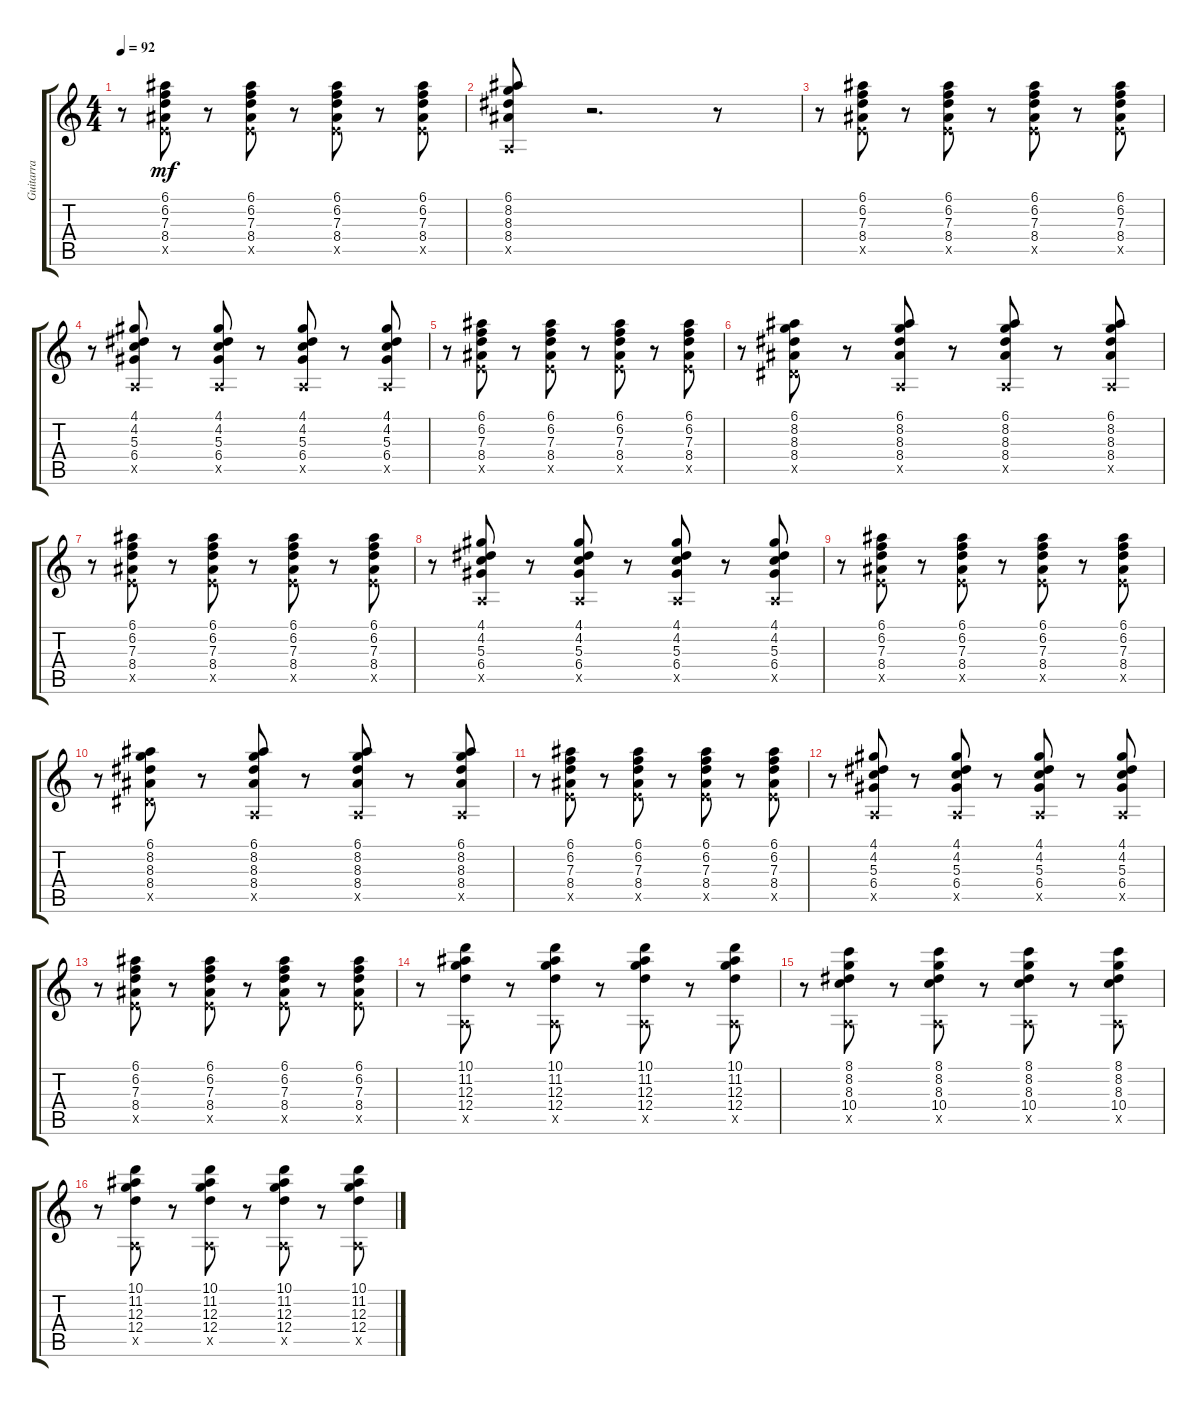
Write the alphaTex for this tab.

\track ("Guitarra" "Guitarra") {instrument electricguitarjazz}
\staff {score tabs}
\tuning (E4 B3 G3 D3 A2 E2) {hide}
\ts (4 4)
\tempo 92
\clef g2
\ks c
r.8{dy mf} (6.1 6.2 7.3 8.4 7.5{x}).8 r.8 (6.1 6.2 7.3 8.4 7.5{x}).8 r.8 (6.1 6.2 7.3 8.4 7.5{x}).8 r.8 (6.1 6.2 7.3 8.4 7.5{x}).8 |
(6.1 8.2 8.3 8.4 0.5{x}).8 r.2{d} r.8 |
r.8 (6.1 6.2 7.3 8.4 7.5{x}).8 r.8 (6.1 6.2 7.3 8.4 7.5{x}).8 r.8 (6.1 6.2 7.3 8.4 7.5{x}).8 r.8 (6.1 6.2 7.3 8.4 7.5{x}).8 |
r.8 (4.1 4.2 5.3 6.4 0.5{x}).8 r.8 (4.1 4.2 5.3 6.4 0.5{x}).8 r.8 (4.1 4.2 5.3 6.4 0.5{x}).8 r.8 (4.1 4.2 5.3 6.4 0.5{x}).8 |
r.8 (6.1 6.2 7.3 8.4 7.5{x}).8 r.8 (6.1 6.2 7.3 8.4 7.5{x}).8 r.8 (6.1 6.2 7.3 8.4 7.5{x}).8 r.8 (6.1 6.2 7.3 8.4 7.5{x}).8 |
r.8 (6.1 8.2 8.3 8.4 6.5{x}).8 r.8 (6.1 8.2 8.3 8.4 0.5{x}).8 r.8 (6.1 8.2 8.3 8.4 0.5{x}).8 r.8 (6.1 8.2 8.3 8.4 0.5{x}).8 |
r.8 (6.1 6.2 7.3 8.4 7.5{x}).8 r.8 (6.1 6.2 7.3 8.4 7.5{x}).8 r.8 (6.1 6.2 7.3 8.4 7.5{x}).8 r.8 (6.1 6.2 7.3 8.4 7.5{x}).8 |
r.8 (4.1 4.2 5.3 6.4 0.5{x}).8 r.8 (4.1 4.2 5.3 6.4 0.5{x}).8 r.8 (4.1 4.2 5.3 6.4 0.5{x}).8 r.8 (4.1 4.2 5.3 6.4 0.5{x}).8 |
r.8 (6.1 6.2 7.3 8.4 7.5{x}).8 r.8 (6.1 6.2 7.3 8.4 7.5{x}).8 r.8 (6.1 6.2 7.3 8.4 7.5{x}).8 r.8 (6.1 6.2 7.3 8.4 7.5{x}).8 |
r.8 (6.1 8.2 8.3 8.4 6.5{x}).8 r.8 (6.1 8.2 8.3 8.4 0.5{x}).8 r.8 (6.1 8.2 8.3 8.4 0.5{x}).8 r.8 (6.1 8.2 8.3 8.4 0.5{x}).8 |
r.8 (6.1 6.2 7.3 8.4 7.5{x}).8 r.8 (6.1 6.2 7.3 8.4 7.5{x}).8 r.8 (6.1 6.2 7.3 8.4 7.5{x}).8 r.8 (6.1 6.2 7.3 8.4 7.5{x}).8 |
r.8 (4.1 4.2 5.3 6.4 0.5{x}).8 r.8 (4.1 4.2 5.3 6.4 0.5{x}).8 r.8 (4.1 4.2 5.3 6.4 0.5{x}).8 r.8 (4.1 4.2 5.3 6.4 0.5{x}).8 |
r.8 (6.1 6.2 7.3 8.4 7.5{x}).8 r.8 (6.1 6.2 7.3 8.4 7.5{x}).8 r.8 (6.1 6.2 7.3 8.4 7.5{x}).8 r.8 (6.1 6.2 7.3 8.4 7.5{x}).8 |
r.8 (10.1 11.2 12.3 12.4 0.5{x}).8 r.8 (10.1 11.2 12.3 12.4 0.5{x}).8 r.8 (10.1 11.2 12.3 12.4 0.5{x}).8 r.8 (10.1 11.2 12.3 12.4 0.5{x}).8 |
r.8 (8.1 8.2 8.3 10.4 0.5{x}).8 r.8 (8.1 8.2 8.3 10.4 0.5{x}).8 r.8 (8.1 8.2 8.3 10.4 0.5{x}).8 r.8 (8.1 8.2 8.3 10.4 0.5{x}).8 |
r.8 (10.1 11.2 12.3 12.4 0.5{x}).8 r.8 (10.1 11.2 12.3 12.4 0.5{x}).8 r.8 (10.1 11.2 12.3 12.4 0.5{x}).8 r.8 (10.1 11.2 12.3 12.4 0.5{x}).8
